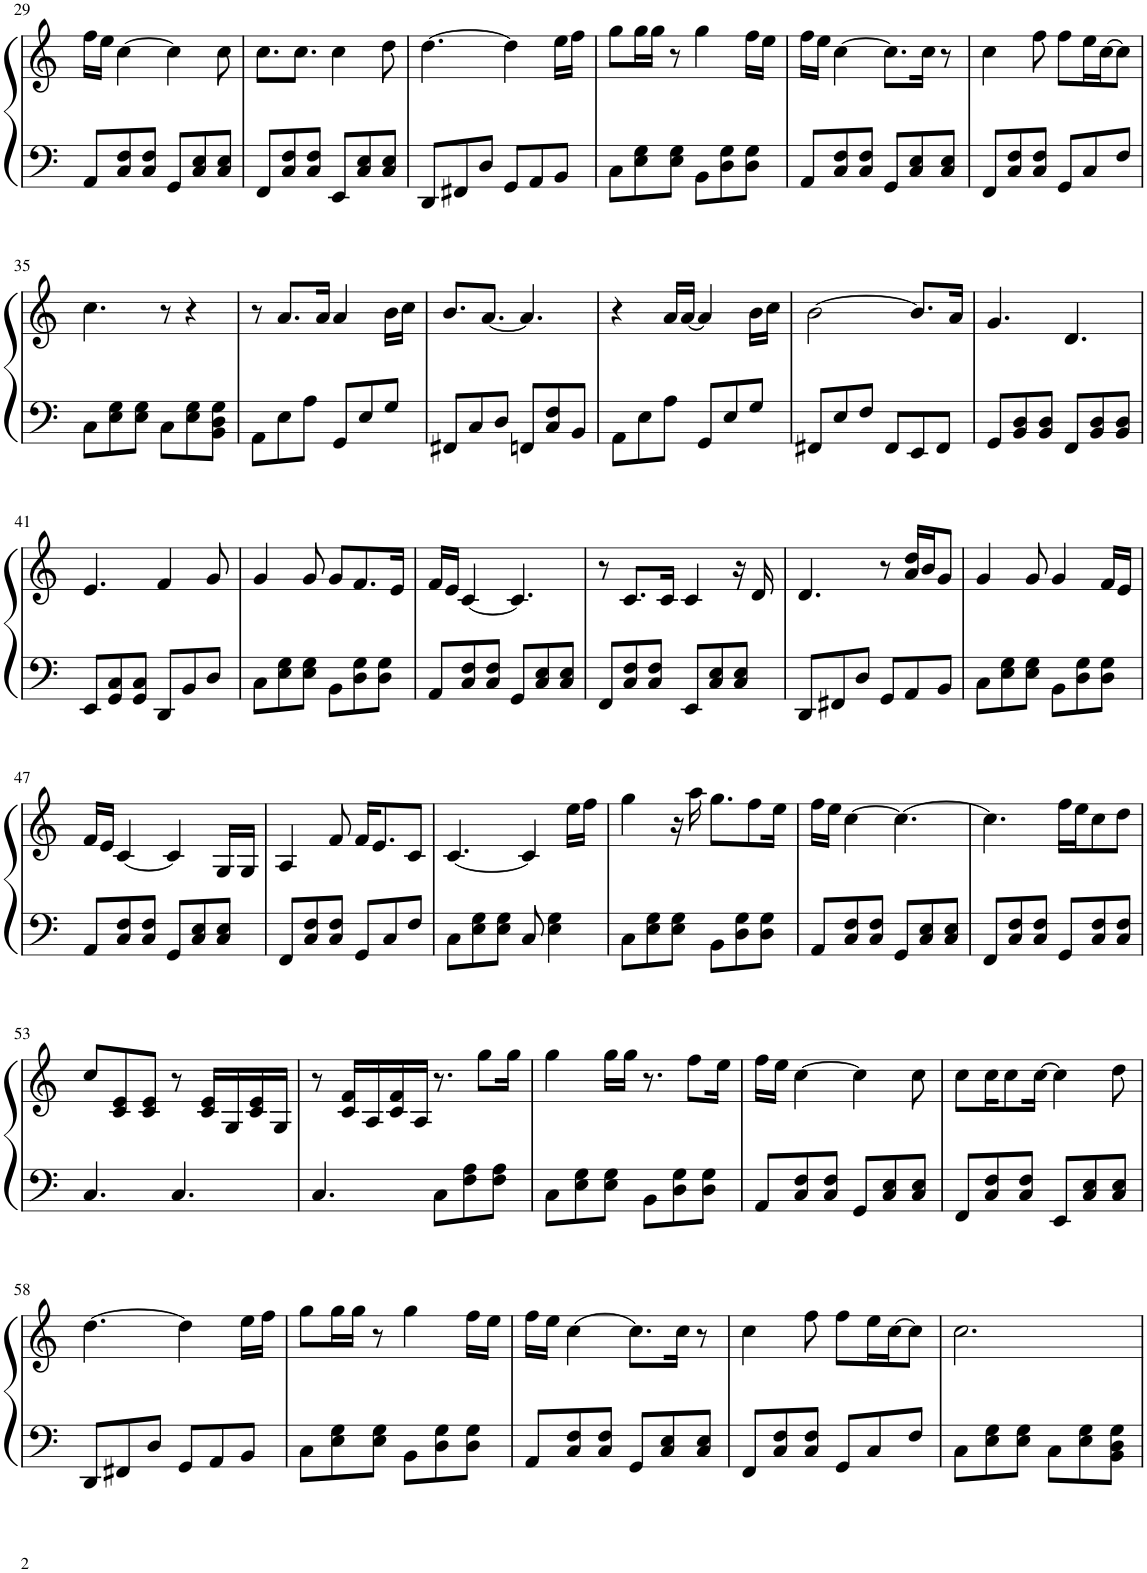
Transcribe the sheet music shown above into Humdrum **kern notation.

**kern	**kern
*part1	*part1
*staff2	*staff1
*I"Piano	*
*I'Pno.	*
!!LO:PB:g=z
*clefF4	*clefG2
*k[]	*k[]
*M6/8	*M6/8
=29	=29
8AA/L	16ff\LL
.	16ee\JJ
8C/ 8F/	[4cc\
8C/ 8F/J	.
8GG/L	4cc\]
8C/ 8E/	.
8C/ 8E/J	8cc\
=30	=30
8FF/L	8.cc\L
8C/ 8F/	.
.	8.cc\J
8C/ 8F/J	.
8EE/L	4cc\
8C/ 8E/	.
8C/ 8E/J	8dd\
=31	=31
8DD/L	[4.dd\
8FF#X/	.
8D/J	.
8GG/L	4dd\]
8AA/	.
8BB/J	16ee\LL
.	16ff\JJ
=32	=32
8C\L	8gg\L
8E\ 8G\	16gg\L
.	16gg\JJ
8E\ 8G\J	8r
8BB\L	4gg\
8D\ 8G\	.
8D\ 8G\J	16ff\LL
.	16ee\JJ
=33	=33
8AA/L	16ff\LL
.	16ee\JJ
8C/ 8F/	[4cc\
8C/ 8F/J	.
8GG/L	8.cc\L]
8C/ 8E/	.
.	16cc\Jk
8C/ 8E/J	8r
=34	=34
8FF/L	4cc\
8C/ 8F/	.
8C/ 8F/J	8ff\
8GG/L	8ff\L
8C/	16ee\L
.	[16cc\J
8F/J	8cc\J]
!!LO:LB:g=z
=35	=35
8C\L	4.cc\
8E\ 8G\	.
8E\ 8G\J	.
8C\L	8r
8E\ 8G\	4r
8BB\ 8D\ 8G\J	.
=36	=36
8AA\L	8r
8E\	8.a/L
8A\J	.
.	16a/Jk
8GG/L	4a/
8E/	.
8G/J	16b\LL
.	16cc\JJ
=37	=37
8FF#X/L	8.b/L
8C/	.
.	[8.a/J
8D/J	.
8FFn/L	4.a/]
8C/ 8F/	.
8BB/J	.
=38	=38
8AA\L	4r
8E\	.
8A\J	16a/LL
.	[16a/JJ
8GG/L	4a/]
8E/	.
8G/J	16b\LL
.	16cc\JJ
=39	=39
8FF#X/L	[2b\
8E/	.
8F/J	.
8FF#/L	.
8EE/	8.b/L]
8FF#/J	.
.	16a/Jk
=40	=40
8GG/L	4.g/
8BB/ 8D/	.
8BB/ 8D/J	.
8FF/L	4.d/
8BB/ 8D/	.
8BB/ 8D/J	.
!!LO:LB:g=z
=41	=41
8EE/L	4.e/
8GG/ 8C/	.
8GG/ 8C/J	.
8DD/L	4f/
8BB/	.
8D/J	8g/
=42	=42
8C\L	4g/
8E\ 8G\	.
8E\ 8G\J	8g/
8BB\L	8g/L
8D\ 8G\	8.f/
8D\ 8G\J	.
.	16e/Jk
=43	=43
8AA/L	16f/LL
.	16e/JJ
8C/ 8F/	[4c/
8C/ 8F/J	.
8GG/L	4.c/]
8C/ 8E/	.
8C/ 8E/J	.
=44	=44
8FF/L	8r
8C/ 8F/	8.c/L
8C/ 8F/J	.
.	16c/Jk
8EE/L	4c/
8C/ 8E/	.
8C/ 8E/J	16r
.	16d/
=45	=45
8DD/L	4.d/
8FF#X/	.
8D/J	.
8GG/L	8r
8AA/	16a/ 16dd/LL
.	16b/J
8BB/J	8g/J
=46	=46
8C\L	4g/
8E\ 8G\	.
8E\ 8G\J	8g/
8BB\L	4g/
8D\ 8G\	.
8D\ 8G\J	16f/LL
.	16e/JJ
!!LO:LB:g=z
=47	=47
8AA/L	16f/LL
.	16e/JJ
8C/ 8F/	[4c/
8C/ 8F/J	.
8GG/L	4c/]
8C/ 8E/	.
8C/ 8E/J	16G/LL
.	16G/JJ
=48	=48
8FF/L	4A/
8C/ 8F/	.
8C/ 8F/J	8f/
8GG/L	16f/KL
.	8.e/
8C/	.
8F/J	8c/J
=49	=49
8C\L	[4.c/
8E\ 8G\	.
8E\ 8G\J	.
8C/	4c/]
4E\ 4G\	.
.	16ee\LL
.	16ff\JJ
=50	=50
8C\L	4gg\
8E\ 8G\	.
8E\ 8G\J	16r
.	16aa\
8BB\L	8.gg\L
8D\ 8G\	.
.	8ff\
8D\ 8G\J	.
.	16ee\Jk
=51	=51
8AA/L	16ff\LL
.	16ee\JJ
8C/ 8F/	[4cc\
8C/ 8F/J	.
8GG/L	4.cc\_
8C/ 8E/	.
8C/ 8E/J	.
=52	=52
8FF/L	4.cc\]
8C/ 8F/	.
8C/ 8F/J	.
8GG/L	16ff\LL
.	16ee\J
8C/ 8F/	8cc\
8C/ 8F/J	8dd\J
!!LO:LB:g=z
=53	=53
4.C/	8cc/L
.	8c/ 8e/
.	8c/ 8e/J
4.C/	8r
.	16c/ 16e/LL
.	16G/
.	16c/ 16e/
.	16G/JJ
=54	=54
4.C/	8r
.	16c/ 16f/LL
.	16A/
.	16c/ 16f/
.	16A/JJ
8C\L	8.r
8F\ 8A\	.
.	8gg\L
8F\ 8A\J	.
.	16gg\Jk
=55	=55
8C\L	4gg\
8E\ 8G\	.
8E\ 8G\J	16gg\LL
.	16gg\JJ
8BB\L	8.r
8D\ 8G\	.
.	8ff\L
8D\ 8G\J	.
.	16ee\Jk
=56	=56
8AA/L	16ff\LL
.	16ee\JJ
8C/ 8F/	[4cc\
8C/ 8F/J	.
8GG/L	4cc\]
8C/ 8E/	.
8C/ 8E/J	8cc\
=57	=57
8FF/L	8cc\L
8C/ 8F/	16cc\K
.	8cc\
8C/ 8F/J	.
.	[16cc\Jk
8EE/L	4cc\]
8C/ 8E/	.
8C/ 8E/J	8dd\
!!LO:LB:g=z
=58	=58
8DD/L	[4.dd\
8FF#X/	.
8D/J	.
8GG/L	4dd\]
8AA/	.
8BB/J	16ee\LL
.	16ff\JJ
=59	=59
8C\L	8gg\L
8E\ 8G\	16gg\L
.	16gg\JJ
8E\ 8G\J	8r
8BB\L	4gg\
8D\ 8G\	.
8D\ 8G\J	16ff\LL
.	16ee\JJ
=60	=60
8AA/L	16ff\LL
.	16ee\JJ
8C/ 8F/	[4cc\
8C/ 8F/J	.
8GG/L	8.cc\L]
8C/ 8E/	.
.	16cc\Jk
8C/ 8E/J	8r
=61	=61
8FF/L	4cc\
8C/ 8F/	.
8C/ 8F/J	8ff\
8GG/L	8ff\L
8C/	16ee\L
.	[16cc\J
8F/J	8cc\J]
=62	=62
8C\L	2.cc\
8E\ 8G\	.
8E\ 8G\J	.
8C\L	.
8E\ 8G\	.
8BB\ 8D\ 8G\J	.
=	=
*-	*-
